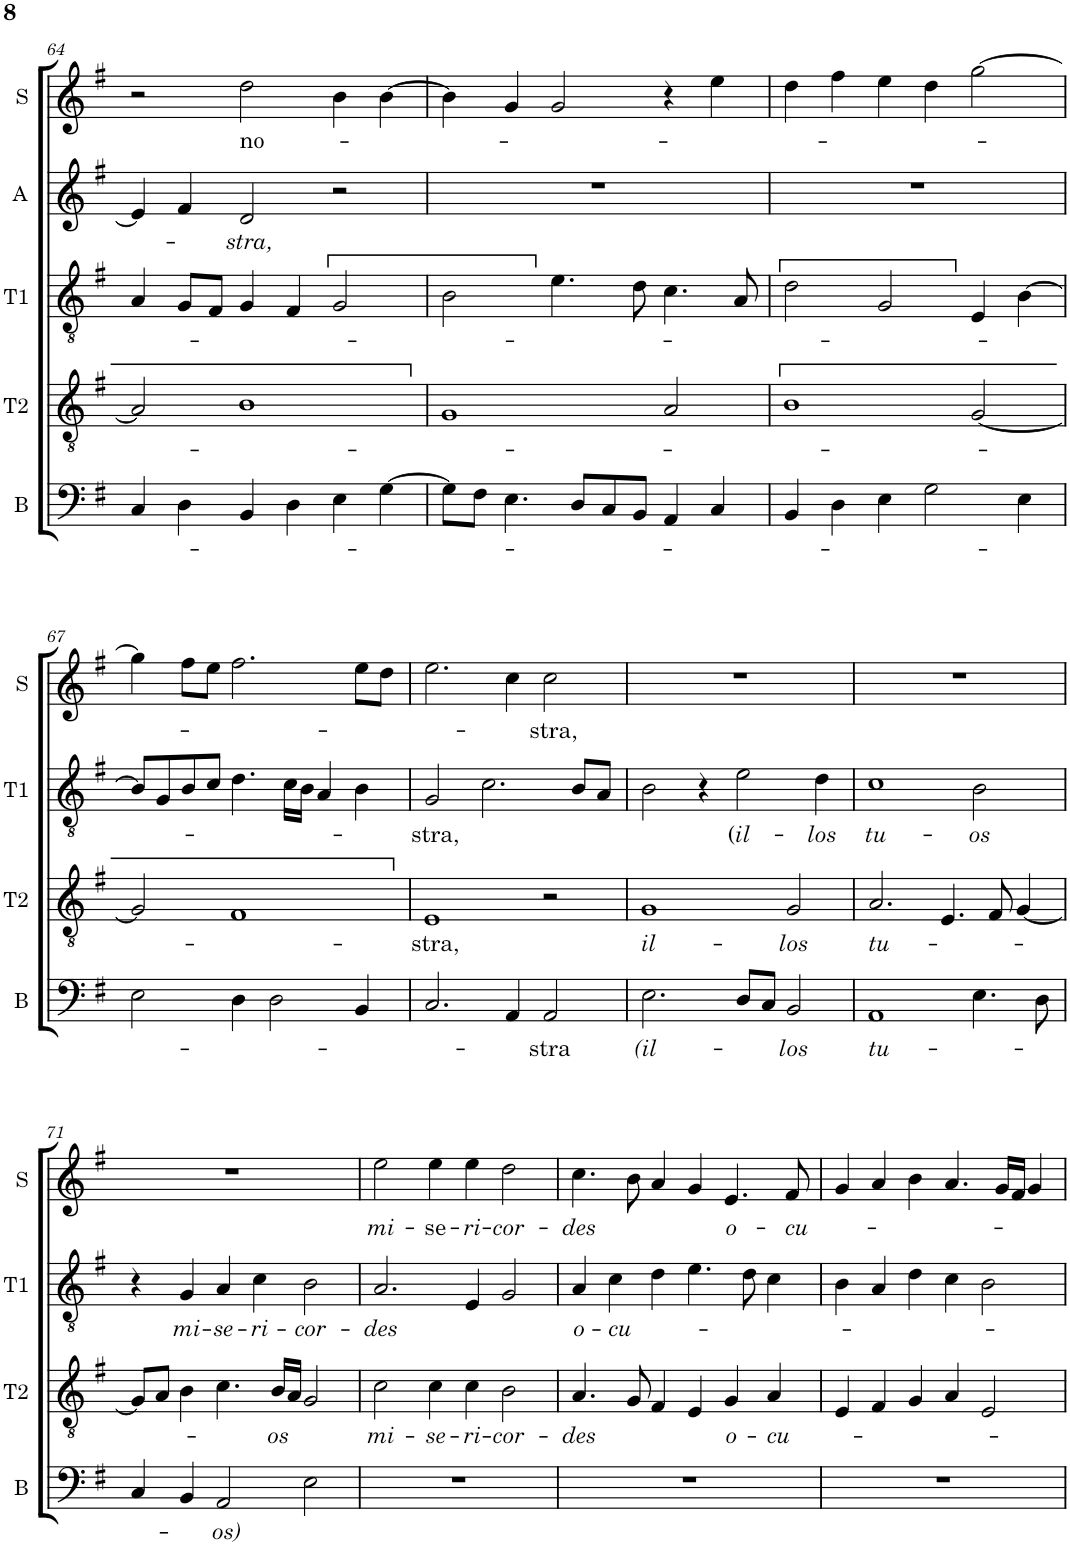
**kern	**text	**kern	**text	**kern	**text	**kern	**text	**kern	**text
*part5	*part5	*part4	*part4	*part3	*part3	*part2	*part2	*part1	*part1
*staff5	*staff5	*staff4	*staff4	*staff3	*staff3	*staff2	*staff2	*staff1	*staff1
*I"B	*	*I"T2	*	*I"T1	*	*I"A	*	*I"S	*
*I'B	*	*I'T2	*	*I'T1	*	*I'A	*	*I'S	*
!!LO:PB:g=z
*clefF4	*	*clefGv2	*	*clefGv2	*	*clefG2	*	*clefG2	*
*k[f#]	*	*k[f#]	*	*k[f#]	*	*k[f#]	*	*k[f#]	*
*M3/2	*	*M3/2	*	*M3/2	*	*M3/2	*	*M3/2	*
=64	=64	=64	=64	=64	=64	=64	=64	=64	=64
4C/	.	2A/]	.	4A/	.	4e/]	.	2r	.
4D\	.	.	.	8G/L	.	4f#/	.	.	.
.	.	.	.	8F#/J	.	.	.	.	.
!	!	!	!	!	!	!	!LO:LY:b	!	!LO:LY:b
4BB/	.	1B	.	4G/	.	2d/	-stra,	2dd\	no-
4D\	.	.	.	4F#/	.	.	.	.	.
4E\	.	.	.	2G/	.	2r	.	4b\	.
[4G\	.	.	.	.	.	.	.	[4b\	.
=65	=65	=65	=65	=65	=65	=65	=65	=65	=65
8G\L]	.	1G	.	2B\	.	1.r	.	4b\]	.
8F#\J	.	.	.	.	.	.	.	.	.
4.E\	.	.	.	.	.	.	.	4g/	.
.	.	.	.	4.e\	.	.	.	2g/	.
8D/L	.	.	.	.	.	.	.	.	.
8C/	.	.	.	.	.	.	.	.	.
8BB/J	.	.	.	8d\	.	.	.	.	.
4AA/	.	2A/	.	4.c\	.	.	.	4r	.
4C/	.	.	.	.	.	.	.	4ee\	.
.	.	.	.	8A/	.	.	.	.	.
=66	=66	=66	=66	=66	=66	=66	=66	=66	=66
4BB/	.	1B	.	2d\	.	1.r	.	4dd\	.
4D\	.	.	.	.	.	.	.	4ff#\	.
4E\	.	.	.	2G/	.	.	.	4ee\	.
2G\	.	.	.	.	.	.	.	4dd\	.
.	.	[2G/	.	4E/	.	.	.	[2gg\	.
4E\	.	.	.	[4B\	.	.	.	.	.
!!LO:LB:g=z
=67	=67	=67	=67	=67	=67	=67	=67	=67	=67
2E\	.	2G/]	.	8B/L]	.	1.r	.	4gg\]	.
.	.	.	.	8G/	.	.	.	.	.
.	.	.	.	8B/	.	.	.	8ff#\L	.
.	.	.	.	8c/J	.	.	.	8ee\J	.
4D\	.	1F#	.	4.d\	.	.	.	2.ff#\	.
2D\	.	.	.	.	.	.	.	.	.
.	.	.	.	16c\LL	.	.	.	.	.
.	.	.	.	16B\JJ	.	.	.	.	.
.	.	.	.	4A/	.	.	.	.	.
4BB/	.	.	.	4B\	.	.	.	8ee\L	.
.	.	.	.	.	.	.	.	8dd\J	.
=68	=68	=68	=68	=68	=68	=68	=68	=68	=68
!	!	!	!LO:LY:b	!	!LO:LY:b	!	!	!	!
2.C/	.	1E	-stra,	2G/	stra,	1.r	.	2.ee\	.
.	.	.	.	2.c\	.	.	.	.	.
4AA/	.	.	.	.	.	.	.	4cc\	.
!	!LO:LY:b	!	!	!	!	!	!	!	!LO:LY:b
2AA/	-stra	2r	.	.	.	.	.	2cc\	-stra,
.	.	.	.	8B/L	.	.	.	.	.
.	.	.	.	8A/J	.	.	.	.	.
=69	=69	=69	=69	=69	=69	=69	=69	=69	=69
!	!LO:LY:b	!	!LO:LY:b	!	!	!	!	!	!
2.E\	(il-	1G	il-	2B\	.	1.r	.	1.r	.
.	.	.	.	4r	.	.	.	.	.
!	!	!	!	!	!LO:LY:b	!	!	!	!
8D/L	.	.	.	2e\	( il	.	.	.	.
8C/J	.	.	.	.	.	.	.	.	.
!	!LO:LY:b	!	!LO:LY:b	!	!	!	!	!	!
2BB/	los	2G/	-los	.	.	.	.	.	.
!	!	!	!	!	!LO:LY:b	!	!	!	!
.	.	.	.	4d\	-los	.	.	.	.
=70	=70	=70	=70	=70	=70	=70	=70	=70	=70
!	!LO:LY:b	!	!LO:LY:b	!	!LO:LY:b	!	!	!	!
1AA	tu-	2.A/	tu-	1c	tu-	1.r	.	1.r	.
.	.	4.E/	.	.	.	.	.	.	.
!	!	!	!	!	!LO:LY:b	!	!	!	!
4.E\	.	.	.	2B\	-os	.	.	.	.
.	.	8F#/	.	.	.	.	.	.	.
.	.	[4G/	.	.	.	.	.	.	.
8D\	.	.	.	.	.	.	.	.	.
!!LO:LB:g=z
=71	=71	=71	=71	=71	=71	=71	=71	=71	=71
4C/	.	8G/L]	.	4r	.	1.r	.	1.r	.
.	.	8A/J	.	.	.	.	.	.	.
!	!	!	!	!	!LO:LY:b	!	!	!	!
4BB/	.	4B\	.	4G/	mi-	.	.	.	.
!	!LO:LY:b	!	!	!	!LO:LY:b	!	!	!	!
2AA/	-os)	4.c\	.	4A/	-se-	.	.	.	.
!	!	!	!	!	!LO:LY:b	!	!	!	!
.	.	.	.	4c\	-ri-	.	.	.	.
!	!	!	!LO:LY:b	!	!	!	!	!	!
.	.	16B/LL	-os	.	.	.	.	.	.
.	.	16A/JJ	.	.	.	.	.	.	.
!	!	!	!	!	!LO:LY:b	!	!	!	!
2E\	.	2G/	.	2B\	-cor-	.	.	.	.
=72	=72	=72	=72	=72	=72	=72	=72	=72	=72
!	!	!	!LO:LY:b	!	!LO:LY:b	!	!	!	!LO:LY:b
1.r	.	2c\	mi-	2.A/	-des	1.r	.	2ee\	mi-
!	!	!	!LO:LY:b	!	!	!	!	!	!LO:LY:b
.	.	4c\	-se-	.	.	.	.	4ee\	-se-
!	!	!	!LO:LY:b	!	!	!	!	!	!LO:LY:b
.	.	4c\	-ri-	4E/	.	.	.	4ee\	-ri-
!	!	!	!LO:LY:b	!	!	!	!	!	!LO:LY:b
.	.	2B\	-cor-	2G/	.	.	.	2dd\	-cor-
=73	=73	=73	=73	=73	=73	=73	=73	=73	=73
!	!	!	!LO:LY:b	!	!LO:LY:b	!	!	!	!LO:LY:b
1.r	.	4.A/	-des	4A/	o-	1.r	.	4.cc\	-des
!	!	!	!	!	!LO:LY:b	!	!	!	!
.	.	.	.	4c\	-cu-	.	.	.	.
.	.	8G/	.	.	.	.	.	8b\	.
.	.	4F#/	.	4d\	.	.	.	4a/	.
.	.	4E/	.	4.e\	.	.	.	4g/	.
!	!	!	!LO:LY:b	!	!	!	!	!	!LO:LY:b
.	.	4G/	o-	.	.	.	.	4.e/	o-
.	.	.	.	8d\	.	.	.	.	.
!	!	!	!LO:LY:b	!	!	!	!	!	!
.	.	4A/	-cu-	4c\	.	.	.	.	.
!	!	!	!	!	!	!	!	!	!LO:LY:b
.	.	.	.	.	.	.	.	8f#/	-cu-
=74	=74	=74	=74	=74	=74	=74	=74	=74	=74
1.r	.	4E/	.	4B\	.	1.r	.	4g/	.
.	.	4F#/	.	4A/	.	.	.	4a/	.
.	.	4G/	.	4d\	.	.	.	4b\	.
.	.	4A/	.	4c\	.	.	.	4.a/	.
.	.	2E/	.	2B\	.	.	.	.	.
.	.	.	.	.	.	.	.	16g/LL	.
.	.	.	.	.	.	.	.	16f#/JJ	.
.	.	.	.	.	.	.	.	4g/	.
=	=	=	=	=	=	=	=	=	=
*-	*-	*-	*-	*-	*-	*-	*-	*-	*-
